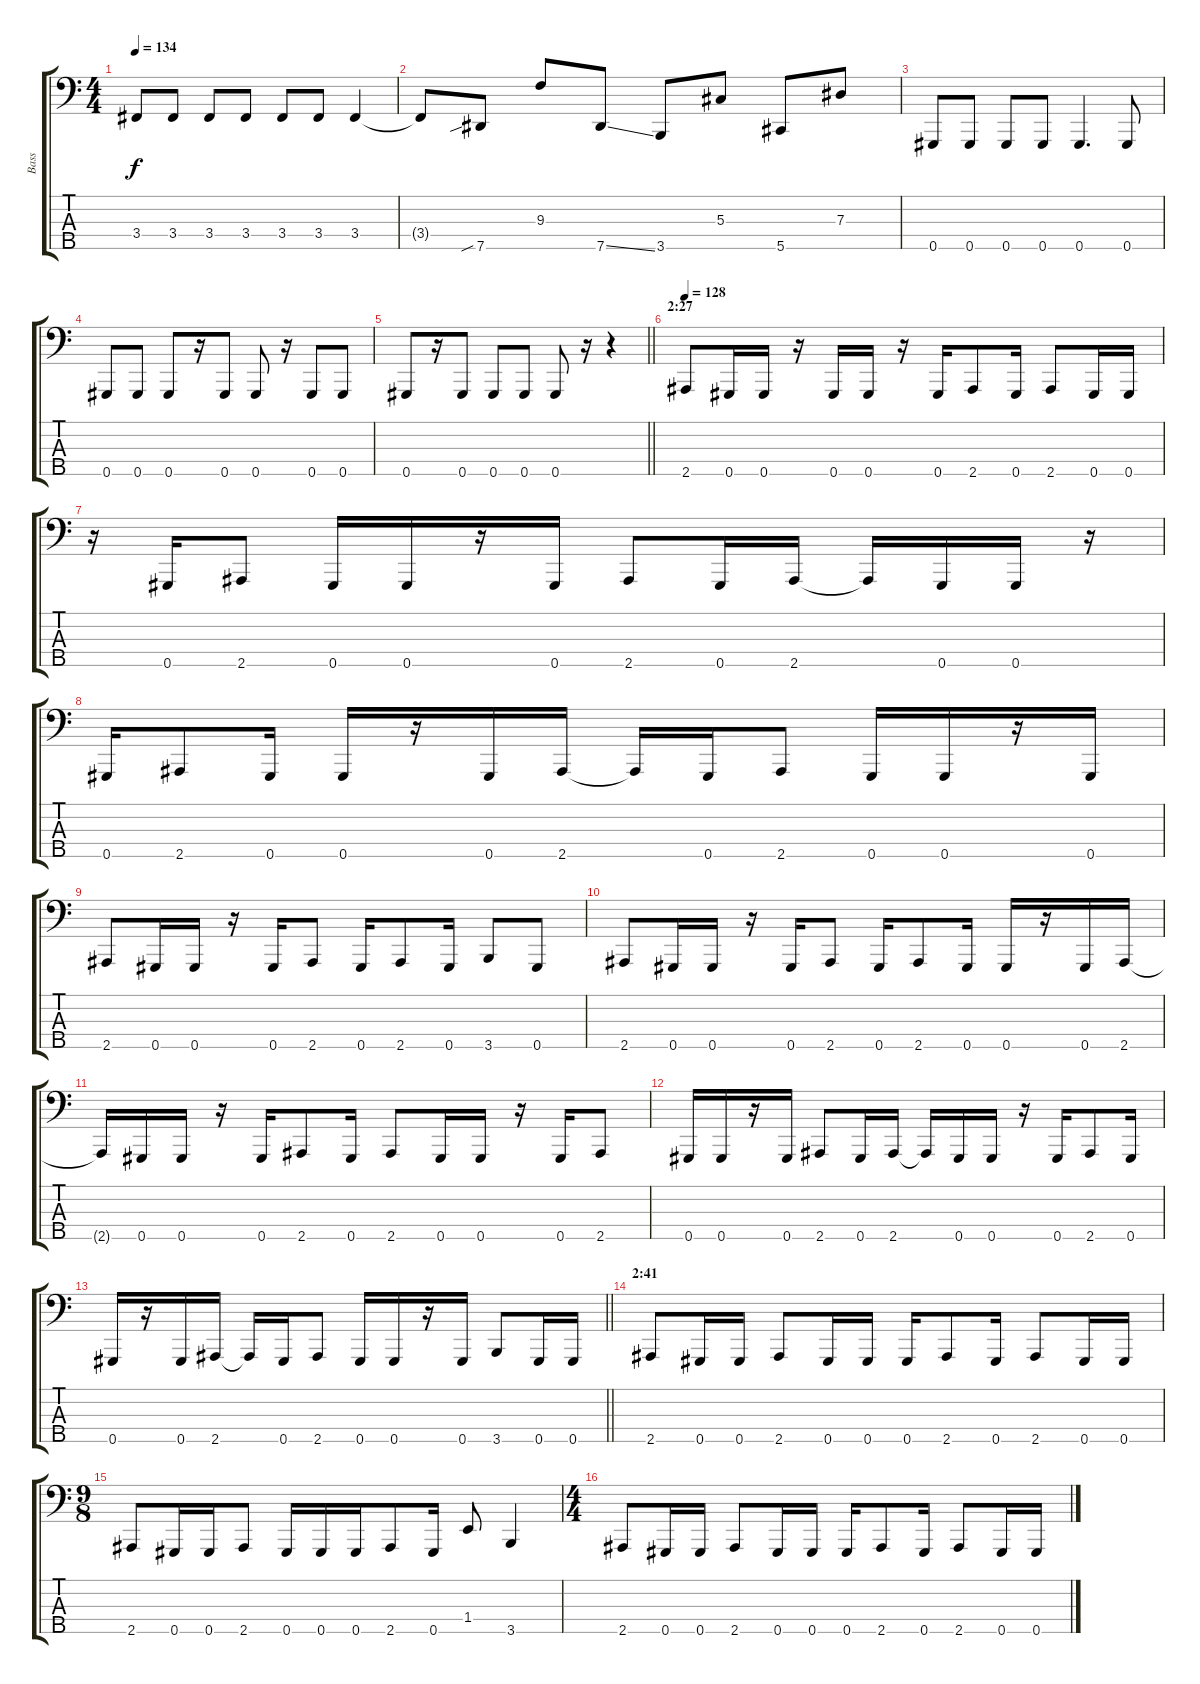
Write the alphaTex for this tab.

\track ("Bass" "Bass") {instrument electricbassfinger}
\staff {score tabs}
\tuning (Gb2 Db2 Ab1 Eb1 Ab0) {hide}
\ts (4 4)
\tempo 134
\clef f4
\ks c
3.4.8{dy f} 3.4.8 3.4.8 3.4.8 3.4.8 3.4.8 3.4.4 |
3.4{t}.8 7.5{sib}.8 9.3.8 7.5{ss}.8 3.5.8 5.3.8 5.5.8 7.3.8 |
0.5.8 0.5.8 0.5.8 0.5.8 0.5.4{d} 0.5.8 |
0.5.8 0.5.8 0.5.8 r.16 0.5.8 0.5.8 r.16 0.5.8 0.5.8 |
\barLineRight lightlight
0.5.8 r.16 0.5.8 0.5.8 0.5.8 0.5.8 r.16 r.4 |
\section ("" "2:27")
\tempo 128
2.5.8 0.5.16 0.5.16 r.16 0.5.16 0.5.16 r.16 0.5.16 2.5.8 0.5.16 2.5.8 0.5.16 0.5.16 |
r.16 0.5.16 2.5.8 0.5.16 0.5.16 r.16 0.5.16 2.5.8 0.5.16 2.5.16 2.5{t}.16 0.5.16 0.5.16 r.16 |
0.5.16 2.5.8 0.5.16 0.5.16 r.16 0.5.16 2.5.16 2.5{t}.16 0.5.16 2.5.8 0.5.16 0.5.16 r.16 0.5.16 |
2.5.8 0.5.16 0.5.16 r.16 0.5.16 2.5.8 0.5.16 2.5.8 0.5.16 3.5.8 0.5.8 |
2.5.8 0.5.16 0.5.16 r.16 0.5.16 2.5.8 0.5.16 2.5.8 0.5.16 0.5.16 r.16 0.5.16 2.5.16 |
2.5{t}.16 0.5.16 0.5.16 r.16 0.5.16 2.5.8 0.5.16 2.5.8 0.5.16 0.5.16 r.16 0.5.16 2.5.8 |
0.5.16 0.5.16 r.16 0.5.16 2.5.8 0.5.16 2.5.16 2.5{t}.16 0.5.16 0.5.16 r.16 0.5.16 2.5.8 0.5.16 |
\barLineRight lightlight
0.5.16 r.16 0.5.16 2.5.16 2.5{t}.16 0.5.16 2.5.8 0.5.16 0.5.16 r.16 0.5.16 3.5.8 0.5.16 0.5.16 |
\section ("" "2:41")
2.5.8 0.5.16 0.5.16 2.5.8 0.5.16 0.5.16 0.5.16 2.5.8 0.5.16 2.5.8 0.5.16 0.5.16 |
\ts (9 8)
2.5.8 0.5.16 0.5.16 2.5.8 0.5.16 0.5.16 0.5.16 2.5.8 0.5.16 1.4.8 3.5.4 |
\ts (4 4)
2.5.8 0.5.16 0.5.16 2.5.8 0.5.16 0.5.16 0.5.16 2.5.8 0.5.16 2.5.8 0.5.16 0.5.16
